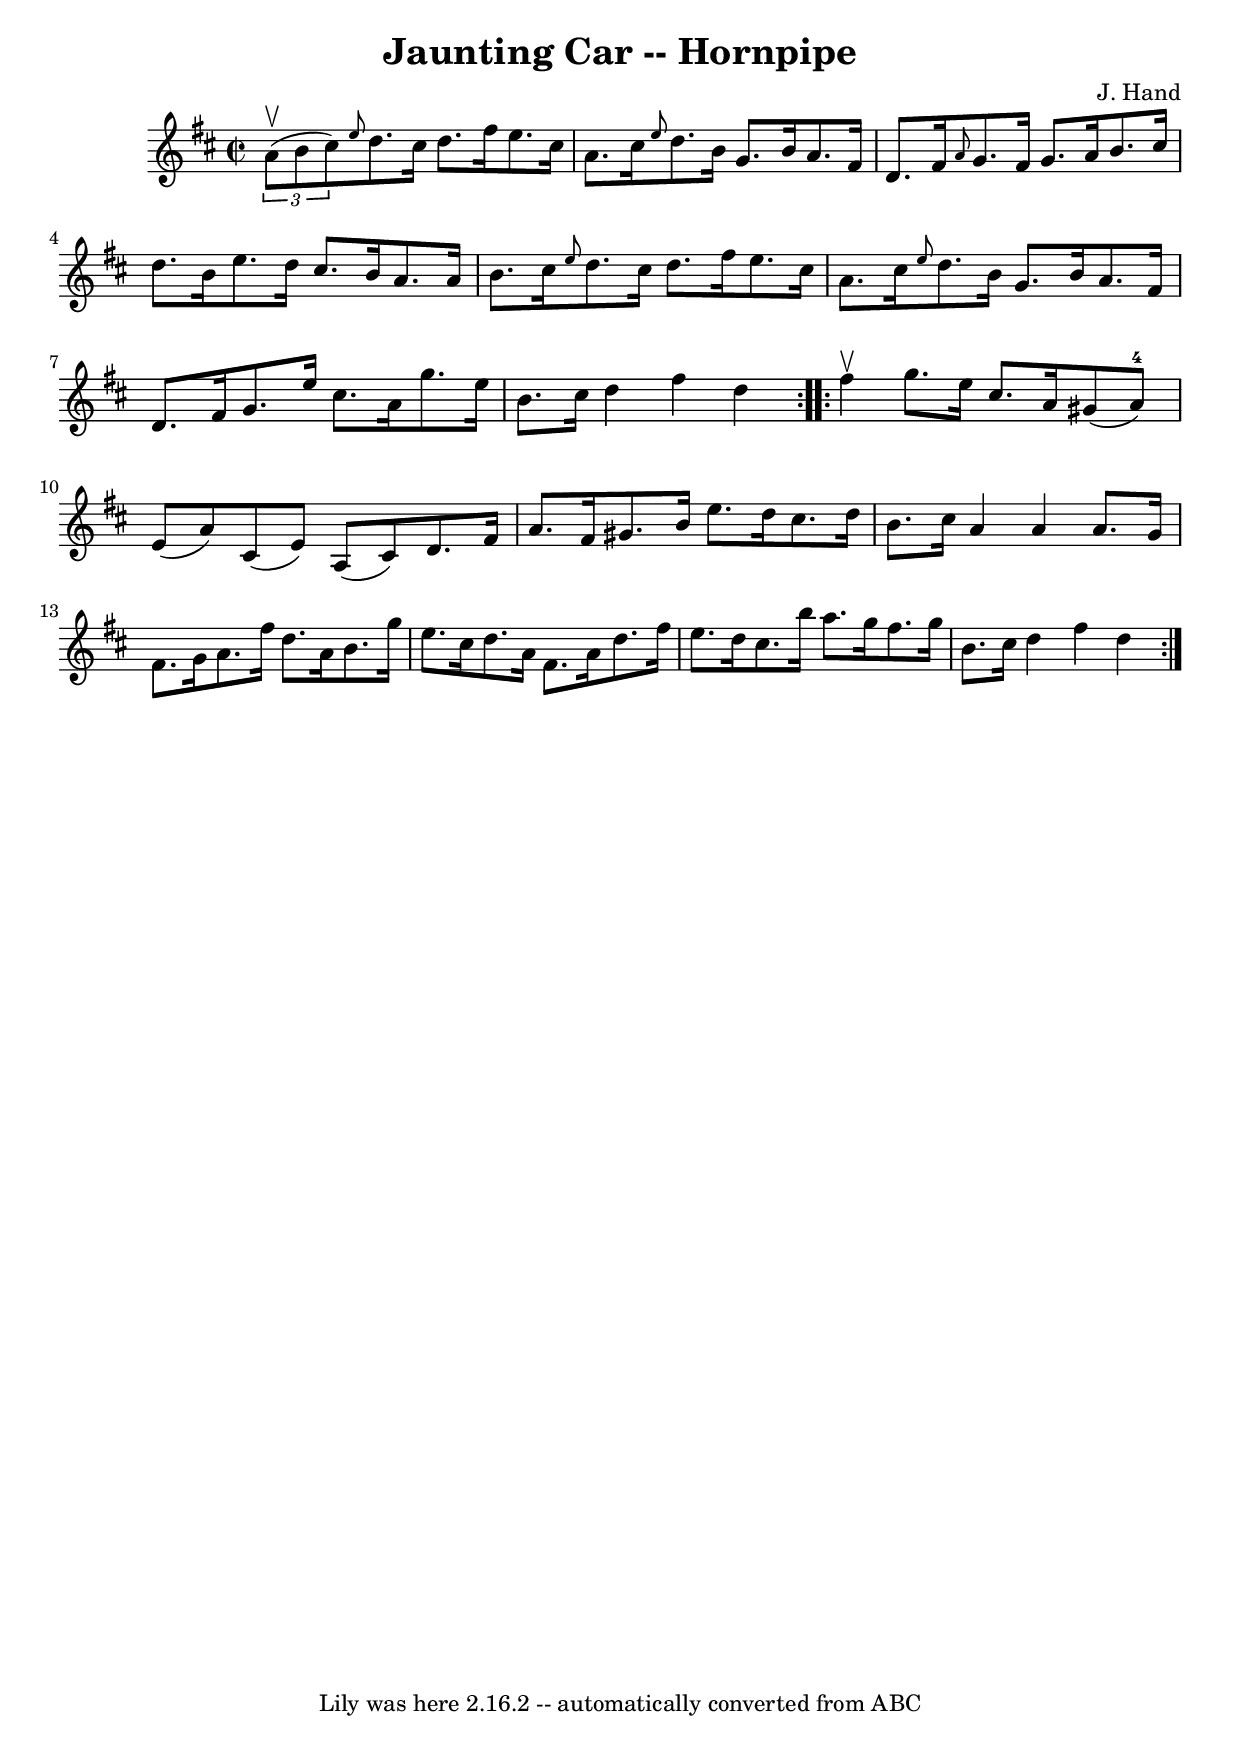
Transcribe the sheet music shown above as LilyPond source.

\version "2.7.40"
\include "Mammoth.ily"
\header {
	book = "Cole's 1000 Fiddle Tunes"
	composer = "J. Hand"
	crossRefNumber = "1"
	footnotes = ""
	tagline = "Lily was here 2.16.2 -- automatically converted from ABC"
	title = "Jaunting Car -- Hornpipe"
}
voicedefault =  {
\set Score.defaultBarType = "empty"

\repeat volta 2 {
\override Staff.TimeSignature #'style = #'C
 \time 2/2 \key d \major   \times 2/3 { a'8 (^\upbow b'8 cis''8) } 
|
 \grace { e''8  } d''8. cis''16 d''8. fis''16 e''8.    
cis''16 a'8. cis''16  |
 \grace { e''8  } d''8. b'16    
g'8. b'16 a'8. fis'16 d'8. fis'16  |
     \grace { a'8  
} g'8. fis'16 g'8. a'16 b'8. cis''16 d''8. b'16  
|
 e''8. d''16 cis''8. b'16 a'8. a'16 b'8. cis''16 
 |
     \grace { e''8  } d''8. cis''16 d''8. fis''16    
e''8. cis''16 a'8. cis''16  |
 \grace { e''8  } d''8.    
b'16 g'8. b'16 a'8. fis'16 d'8. fis'16  |
 g'8.    
e''16 cis''8. a'16 g''8. e''16 b'8. cis''16  |
 d''4  
 fis''4 d''4  }     \repeat volta 2 { fis''4^\upbow |
 g''8.    
e''16 cis''8. a'16 gis'8 (a'8-4) e'8 (a'8) |
   
cis'8 (e'8) a8 (cis'8) d'8. fis'16 a'8. fis'16  
|
 gis'8. b'16 e''8. d''16 cis''8. d''16 b'8.    
cis''16  |
 a'4 a'4 a'8. g'16 fis'8. g'16  |
     
a'8. fis''16 d''8. a'16 b'8. g''16 e''8. cis''16  |
 
 d''8. a'16 fis'8. a'16 d''8. fis''16 e''8. d''16  
|
 cis''8. b''16 a''8. g''16 fis''8. g''16 b'8.    
cis''16  |
 d''4 fis''4 d''4  }   
}

\score{
    <<

	\context Staff="default"
	{
	    \voicedefault 
	}

    >>
	\layout {
	}
	\midi {}
}
